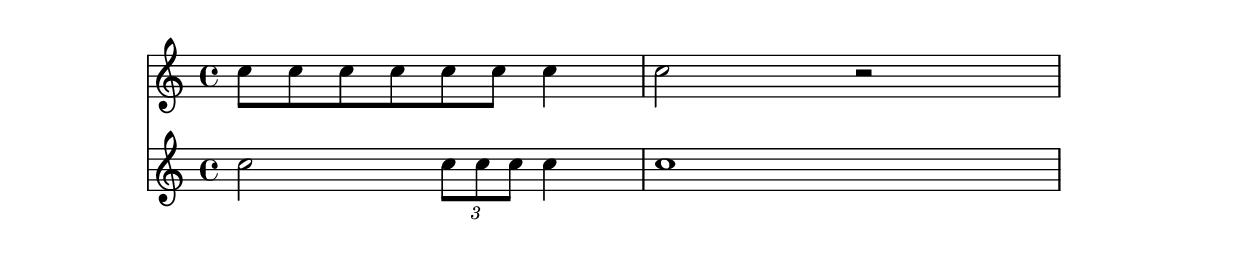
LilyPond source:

\header {

  texidoc = "Proportional notation can be created by setting
@code{proportionalNotationDuration}. Notes will be spaced proportional
to the distance for the given duration."

}

\version "2.19.21"

\paper { ragged-right = ##t }

\relative
<<
  \set Score.proportionalNotationDuration = #(ly:make-moment 1/16)
  \new Staff { c''8[ c c c c c]  c4 c2 r2 }
  \new Staff { c2  \tuplet 3/2 { c8 c c } c4 c1 }
>>

   
	 

  
